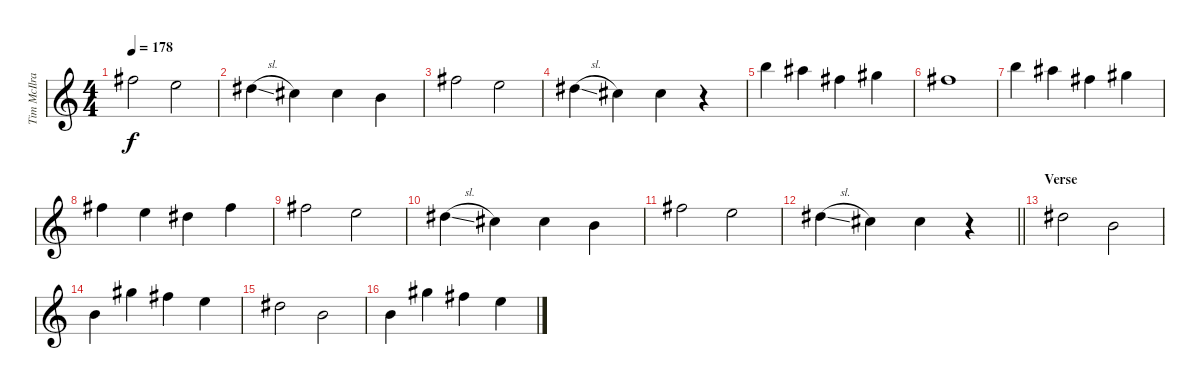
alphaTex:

\track ("Tim McIlrath - Vocals" "Tim McIlra") {instrument distortionguitar}
\staff {score}
\tuning (Eb4 Bb3 Gb3 Db3 Ab2 Eb2) {hide}
\ts (4 4)
\tempo 178
\clef g2
\ks c
8.2.2{dy f} 6.2.2 |
5.2{sl}.4 3.2.4 3.2.4 1.2.4 |
8.2.2 6.2.2 |
5.2{sl}.4 3.2.4 3.2.4 r.4 |
13.2.4 12.2.4 8.2.4 10.2.4 |
8.2.1 |
13.2.4 12.2.4 8.2.4 10.2.4 |
8.2.4 6.2.4 5.2.4 8.2.4 |
8.2.2 6.2.2 |
5.2{sl}.4 3.2.4 3.2.4 1.2.4 |
8.2.2 6.2.2 |
\barLineRight lightlight
5.2{sl}.4 3.2.4 3.2.4 r.4 |
\section ("" "Verse")
5.2.2 1.2.2 |
1.2.4 5.1.4 3.1.4 1.1.4 |
5.2.2 1.2.2 |
1.2.4 5.1.4 3.1.4 1.1.4
